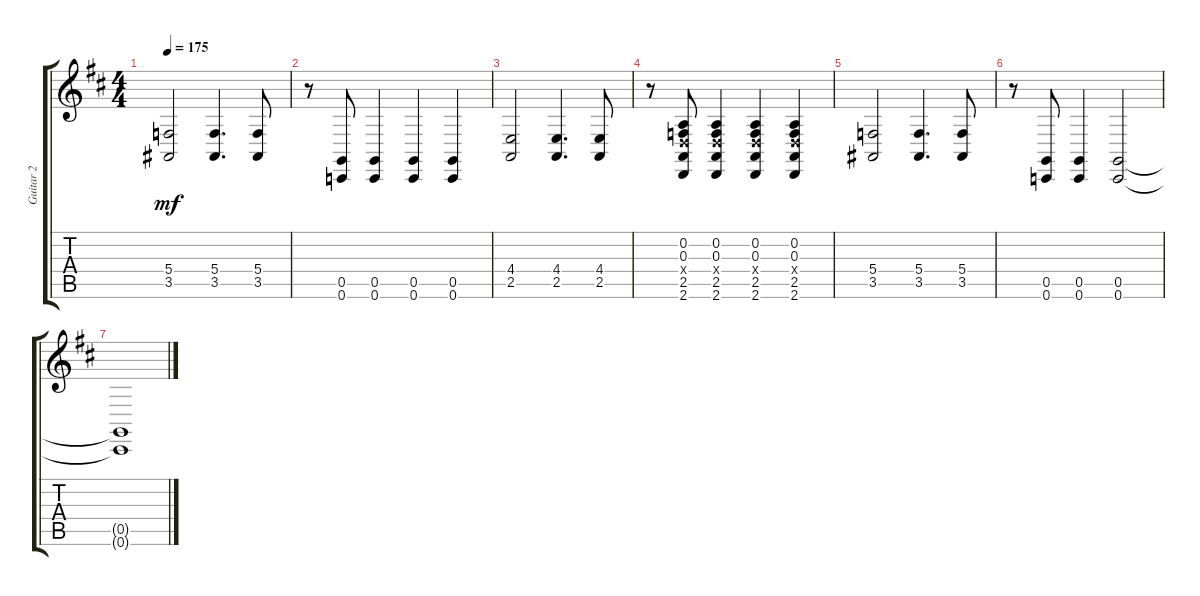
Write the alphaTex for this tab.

\track ("Guitar 2" "Guitar 2") {instrument violin}
\staff {score tabs}
\tuning (D4 A3 F3 C3 G2 C2) {hide}
\ts (4 4)
\tempo 175
\clef g2
\ks d
(5.4 3.5).2{dy mf} (5.4 3.5).4{d} (5.4 3.5).8 |
r.8 (0.5 0.6).8 (0.5 0.6).4 (0.5 0.6).4 (0.5 0.6).4 |
(4.4 2.5).2 (4.4 2.5).4{d} (4.4 2.5).8 |
r.8 (0.2 0.3 2.4{x} 2.5 2.6).8 (0.2 0.3 2.4{x} 2.5 2.6).4 (0.2 0.3 2.4{x} 2.5 2.6).4 (0.2 0.3 2.4{x} 2.5 2.6).4 |
(5.4 3.5).2 (5.4 3.5).4{d} (5.4 3.5).8 |
r.8 (0.5 0.6).8 (0.5 0.6).4 (0.5 0.6).2 |
(0.5{t} 0.6{t}).1
